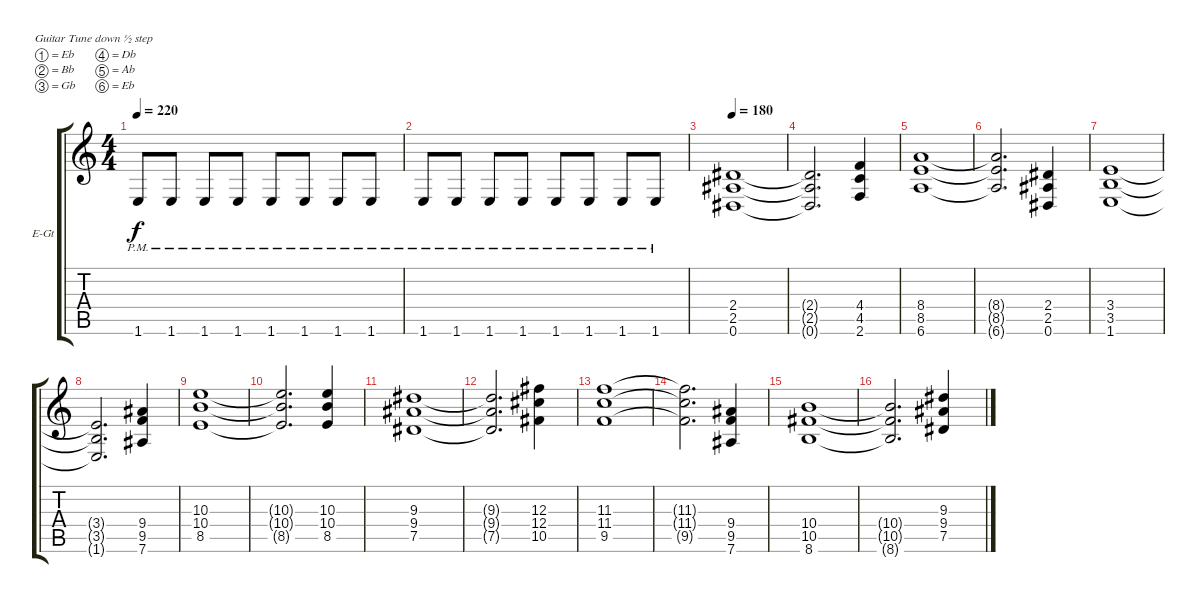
\bracketExtendMode groupsimilarinstruments
\firstSystemTrackNameOrientation horizontal
\otherSystemsTrackNameOrientation horizontal
\track ("Jeff Hanneman" "E-Gt") {instrument distortionguitar}
\staff {score tabs}
\tuning (Eb4 Bb3 Gb3 Db3 Ab2 Eb2)
\ts (4 4)
\tempo 220
\clef g2
\ks c
1.6{pm}.8{dy f} 1.6{pm}.8 1.6{pm}.8 1.6{pm}.8 1.6{pm}.8 1.6{pm}.8 1.6{pm}.8 1.6{pm}.8 |
1.6{pm}.8 1.6{pm}.8 1.6{pm}.8 1.6{pm}.8 1.6{pm}.8 1.6{pm}.8 1.6{pm}.8 1.6{pm}.8 |
\tempo 180
(2.4 2.5 0.6).1 |
(2.4{t} 2.5{t} 0.6{t}).2{d} (4.4 4.5 2.6).4 |
(8.4 8.5 6.6).1 |
(8.4{t} 8.5{t} 6.6{t}).2{d} (2.4 2.5 0.6).4 |
(3.4 3.5 1.6).1 |
(3.4{t} 3.5{t} 1.6{t}).2{d} (9.4 9.5 7.6).4 |
(10.3 10.4 8.5).1 |
(10.3{t} 10.4{t} 8.5{t}).2{d} (10.3 10.4 8.5).4 |
(9.3 9.4 7.5).1 |
(9.3{t} 9.4{t} 7.5{t}).2{d} (12.3 12.4 10.5).4 |
(11.3 11.4 9.5).1 |
(11.3{t} 11.4{t} 9.5{t}).2{d} (9.4 9.5 7.6).4 |
(10.4 10.5 8.6).1 |
(10.4{t} 10.5{t} 8.6{t}).2{d} (9.3 9.4 7.5).4
